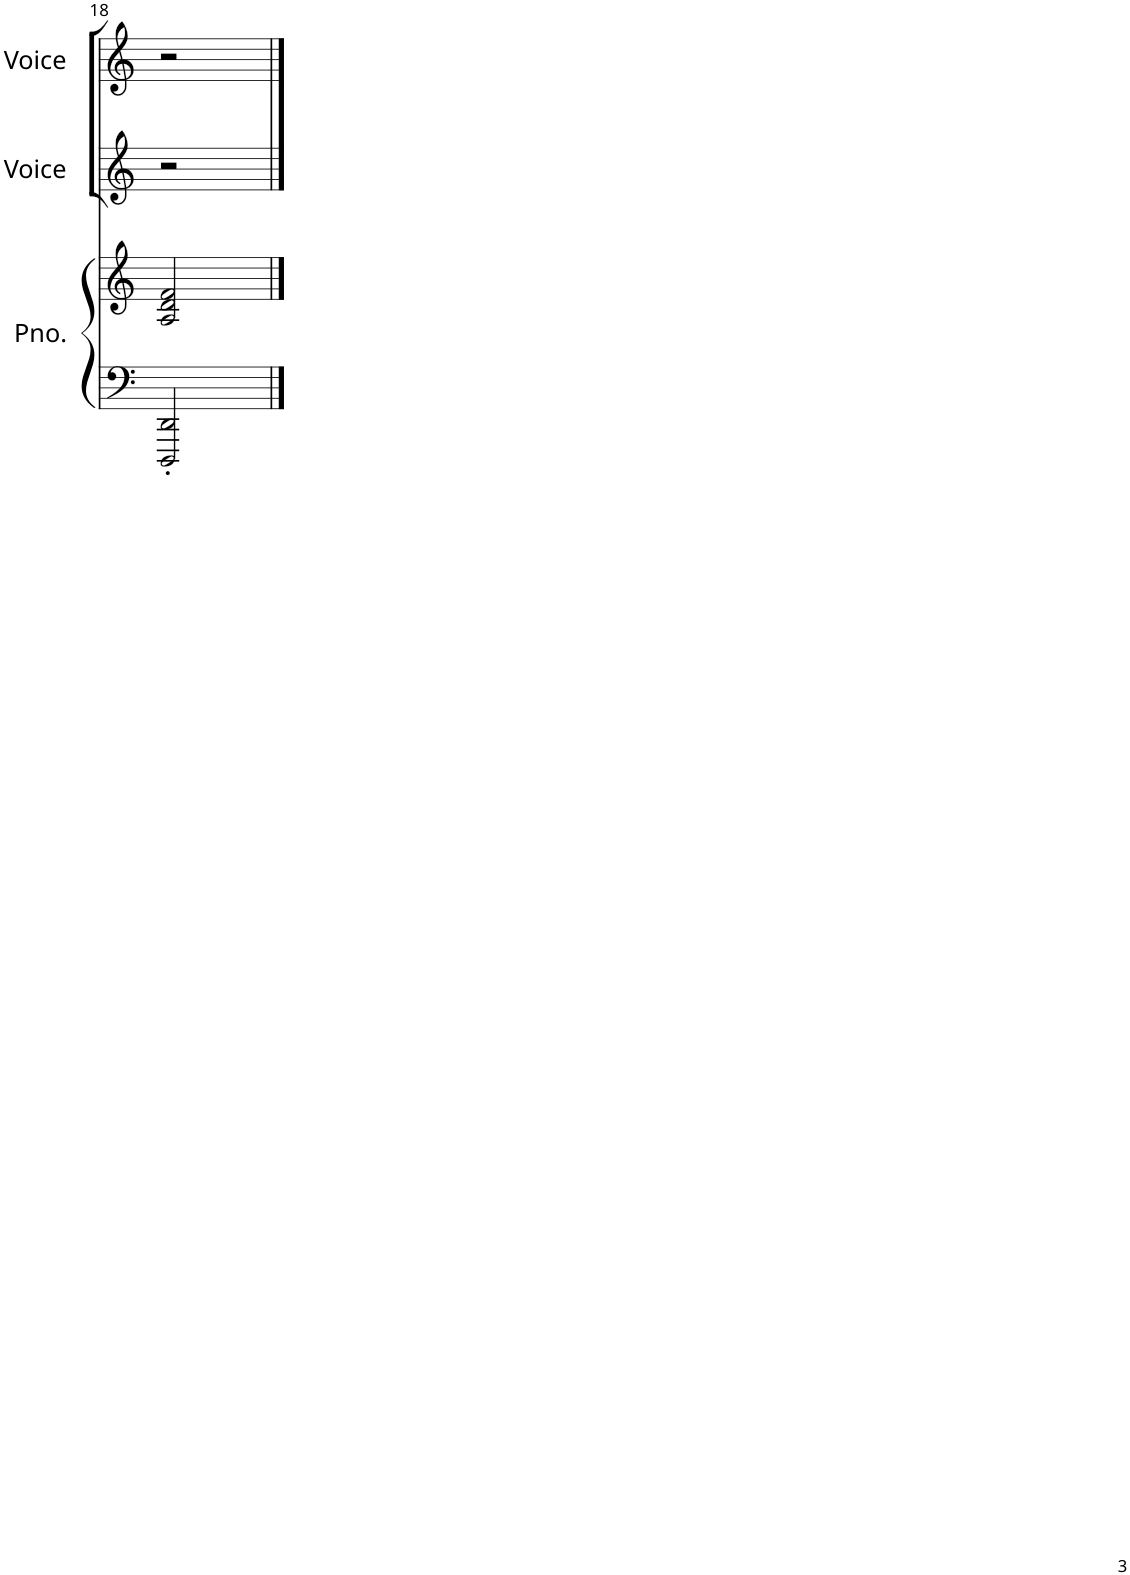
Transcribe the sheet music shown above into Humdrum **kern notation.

**kern	**kern	**kern	**kern
*part3	*part3	*part2	*part1
*staff4	*staff3	*staff2	*staff1
*I"Piano	*	*I"Voice	*I"P1
*I'Pno.	*	*I'Voice	*
!!LO:PB:g=z
*clefF4	*clefG2	*clefG2	*clefG2
*k[]	*k[]	*k[]	*k[]
*M2/2	*M2/2	*M2/2	*M2/2
*met(c|)	*met(c|)	*met(c|)	*met(c|)
=18	=18	=18	=18
2DDD/' 2DD/'	2A/ 2d/ 2f/	2r	2r
2ryy	2ryy	2ryy	2ryy
==	==	==	==
*-	*-	*-	*-
